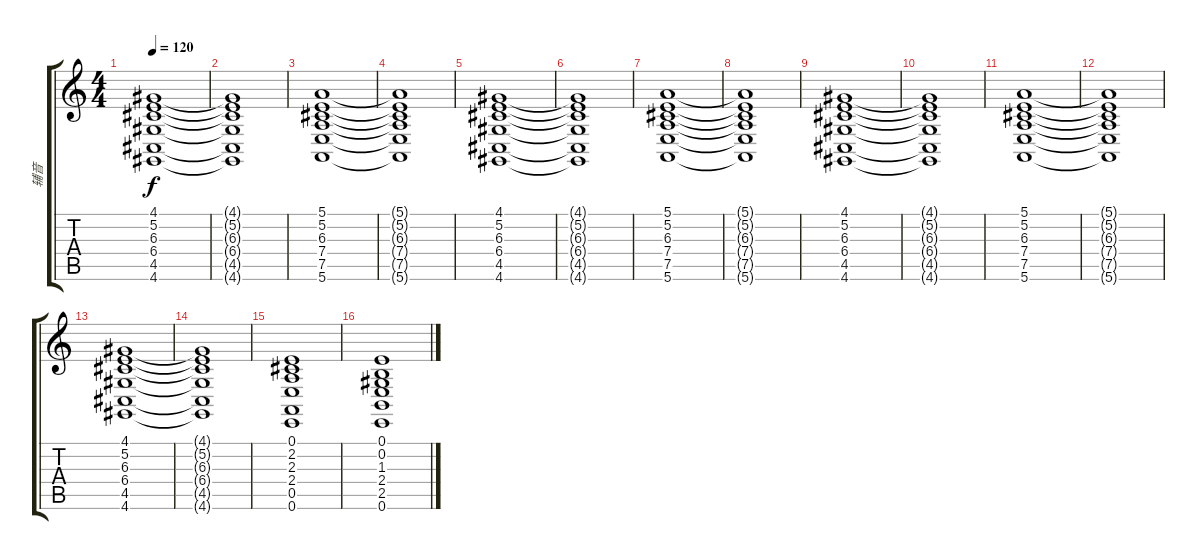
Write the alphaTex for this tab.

\track ("辅音" "辅音") {instrument stringensemble1}
\staff {score tabs}
\tuning (E4 B3 G3 D3 A2 E2) {hide}
\ts (4 4)
\tempo 120
\clef g2
\ks c
(4.1 5.2 6.3 6.4 4.5 4.6).1{dy f} |
(4.1{t} 5.2{t} 6.3{t} 6.4{t} 4.5{t} 4.6{t}).1 |
(5.1 5.2 6.3 7.4 7.5 5.6).1 |
(5.1{t} 5.2{t} 6.3{t} 7.4{t} 7.5{t} 5.6{t}).1 |
(4.1 5.2 6.3 6.4 4.5 4.6).1 |
(4.1{t} 5.2{t} 6.3{t} 6.4{t} 4.5{t} 4.6{t}).1 |
(5.1 5.2 6.3 7.4 7.5 5.6).1 |
(5.1{t} 5.2{t} 6.3{t} 7.4{t} 7.5{t} 5.6{t}).1 |
(4.1 5.2 6.3 6.4 4.5 4.6).1 |
(4.1{t} 5.2{t} 6.3{t} 6.4{t} 4.5{t} 4.6{t}).1 |
(5.1 5.2 6.3 7.4 7.5 5.6).1 |
(5.1{t} 5.2{t} 6.3{t} 7.4{t} 7.5{t} 5.6{t}).1 |
(4.1 5.2 6.3 6.4 4.5 4.6).1 |
(4.1{t} 5.2{t} 6.3{t} 6.4{t} 4.5{t} 4.6{t}).1 |
(0.1 2.2 2.3 2.4 0.5 0.6).1 |
(0.1 0.2 1.3 2.4 2.5 0.6).1
